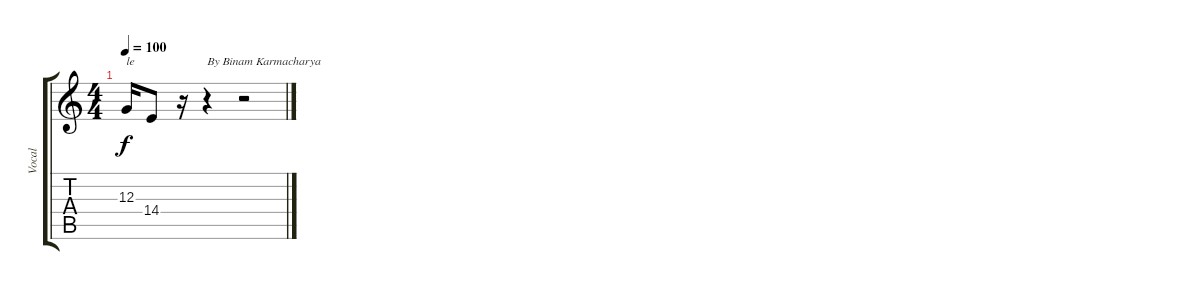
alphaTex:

\track ("Vocal" "Vocal") {instrument altosax}
\staff {score tabs}
\tuning (E4 B3 G3 D3 A2 E2) {hide}
\ts (4 4)
\tempo 100
\clef g2
\ks c
12.3.16{txt "le" dy f} 14.4.8 r.16 r.4{txt "By Binam Karmacharya"} r.2
